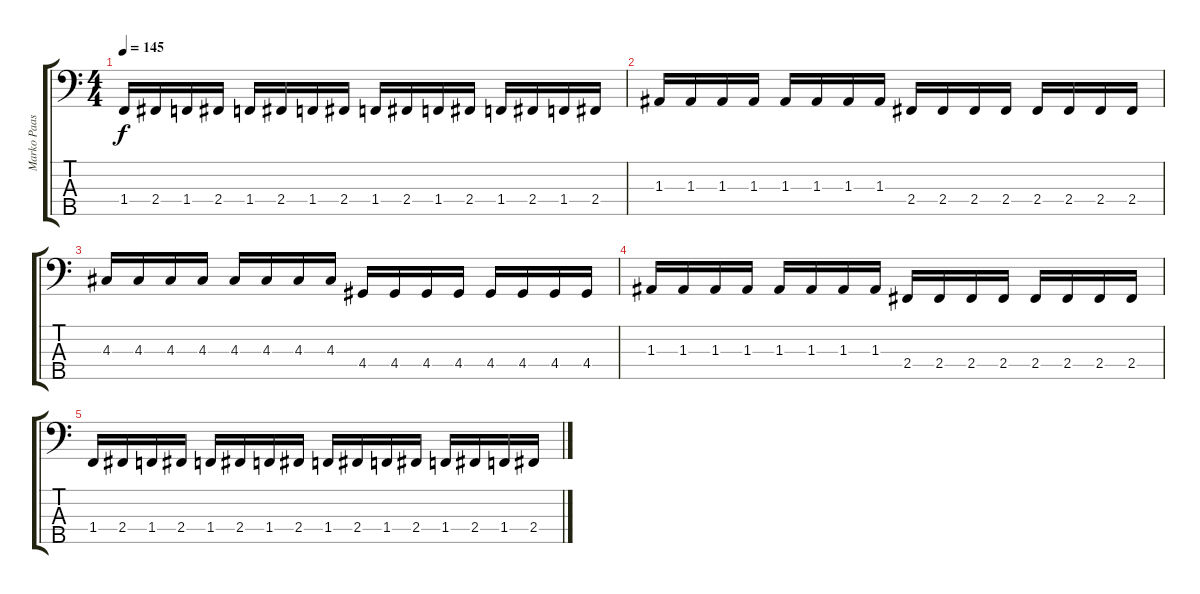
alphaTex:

\track ("Marko Paasikoski" "Marko Paas") {instrument electricbassfinger}
\staff {score tabs}
\tuning (G2 D2 A1 E1 B0) {hide}
\ts (4 4)
\tempo 145
\clef f4
\ks c
1.4.16{dy f} 2.4.16 1.4.16 2.4.16 1.4.16 2.4.16 1.4.16 2.4.16 1.4.16 2.4.16 1.4.16 2.4.16 1.4.16 2.4.16 1.4.16 2.4.16 |
1.3.16 1.3.16 1.3.16 1.3.16 1.3.16 1.3.16 1.3.16 1.3.16 2.4.16 2.4.16 2.4.16 2.4.16 2.4.16 2.4.16 2.4.16 2.4.16 |
4.3.16{volume 0} 4.3.16 4.3.16 4.3.16 4.3.16 4.3.16 4.3.16 4.3.16 4.4.16 4.4.16 4.4.16 4.4.16 4.4.16 4.4.16 4.4.16 4.4.16 |
1.3.16 1.3.16 1.3.16 1.3.16 1.3.16 1.3.16 1.3.16 1.3.16 2.4.16 2.4.16 2.4.16 2.4.16 2.4.16 2.4.16 2.4.16 2.4.16 |
1.4.16 2.4.16 1.4.16 2.4.16 1.4.16 2.4.16 1.4.16 2.4.16 1.4.16 2.4.16 1.4.16 2.4.16 1.4.16 2.4.16 1.4.16 2.4.16
